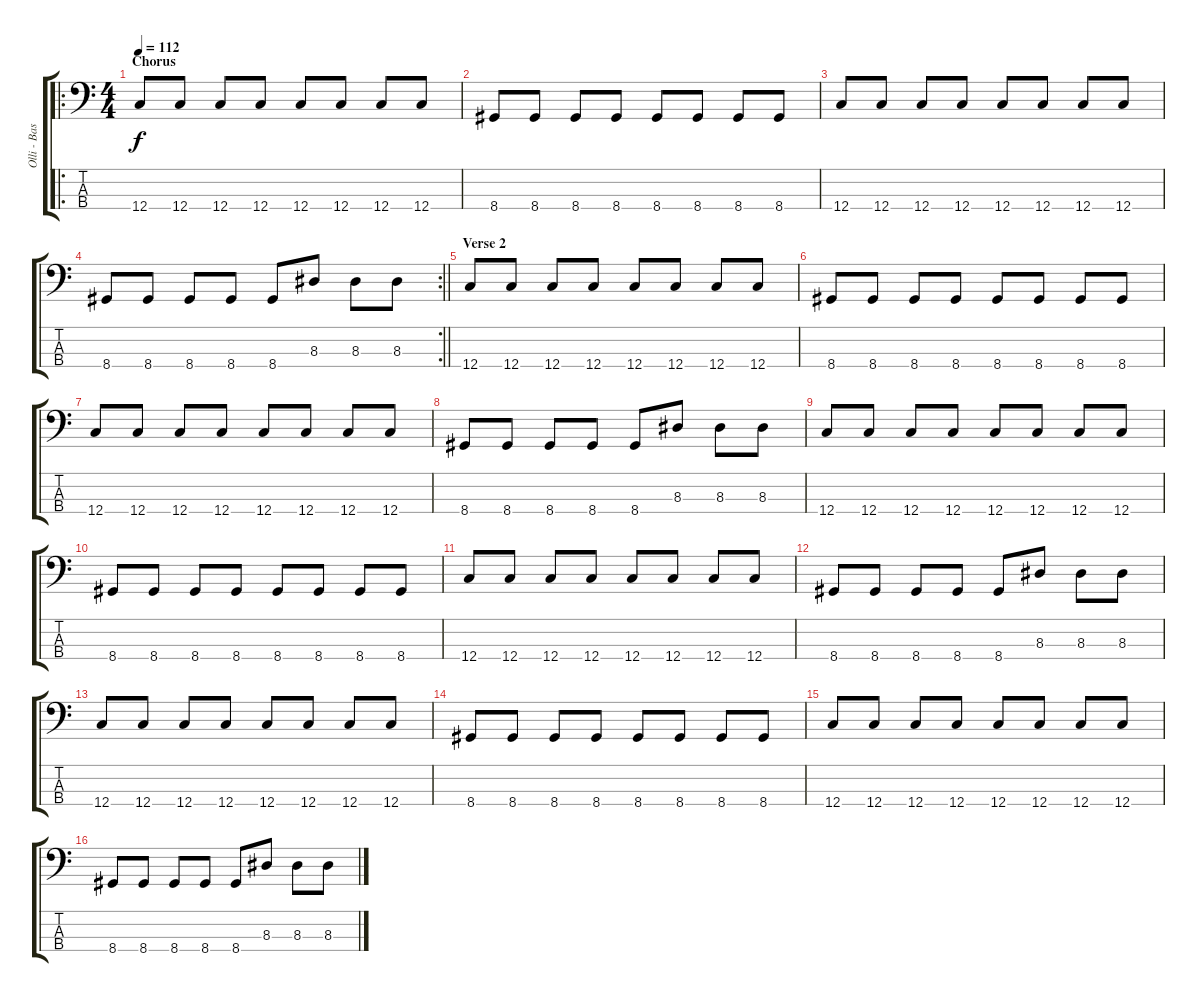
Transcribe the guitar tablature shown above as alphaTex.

\track ("Olli - Bass" "Olli - Bas") {instrument electricbassfinger}
\staff {score tabs}
\tuning (F2 C2 G1 C1) {hide}
\ro
\ts (4 4)
\section ("" "Chorus")
\tempo 112
\clef f4
\ks c
12.4.8{dy f} 12.4.8 12.4.8 12.4.8 12.4.8 12.4.8 12.4.8 12.4.8 |
8.4.8 8.4.8 8.4.8 8.4.8 8.4.8 8.4.8 8.4.8 8.4.8 |
12.4.8 12.4.8 12.4.8 12.4.8 12.4.8 12.4.8 12.4.8 12.4.8 |
\rc 2
\barLineRight lightlight
8.4.8 8.4.8 8.4.8 8.4.8 8.4.8 8.3.8 8.3.8 8.3.8 |
\section ("" "Verse 2")
12.4.8 12.4.8 12.4.8 12.4.8 12.4.8 12.4.8 12.4.8 12.4.8 |
8.4.8 8.4.8 8.4.8 8.4.8 8.4.8 8.4.8 8.4.8 8.4.8 |
12.4.8 12.4.8 12.4.8 12.4.8 12.4.8 12.4.8 12.4.8 12.4.8 |
8.4.8 8.4.8 8.4.8 8.4.8 8.4.8 8.3.8 8.3.8 8.3.8 |
12.4.8 12.4.8 12.4.8 12.4.8 12.4.8 12.4.8 12.4.8 12.4.8 |
8.4.8 8.4.8 8.4.8 8.4.8 8.4.8 8.4.8 8.4.8 8.4.8 |
12.4.8 12.4.8 12.4.8 12.4.8 12.4.8 12.4.8 12.4.8 12.4.8 |
8.4.8 8.4.8 8.4.8 8.4.8 8.4.8 8.3.8 8.3.8 8.3.8 |
12.4.8 12.4.8 12.4.8 12.4.8 12.4.8 12.4.8 12.4.8 12.4.8 |
8.4.8 8.4.8 8.4.8 8.4.8 8.4.8 8.4.8 8.4.8 8.4.8 |
12.4.8 12.4.8 12.4.8 12.4.8 12.4.8 12.4.8 12.4.8 12.4.8 |
8.4.8 8.4.8 8.4.8 8.4.8 8.4.8 8.3.8 8.3.8 8.3.8
